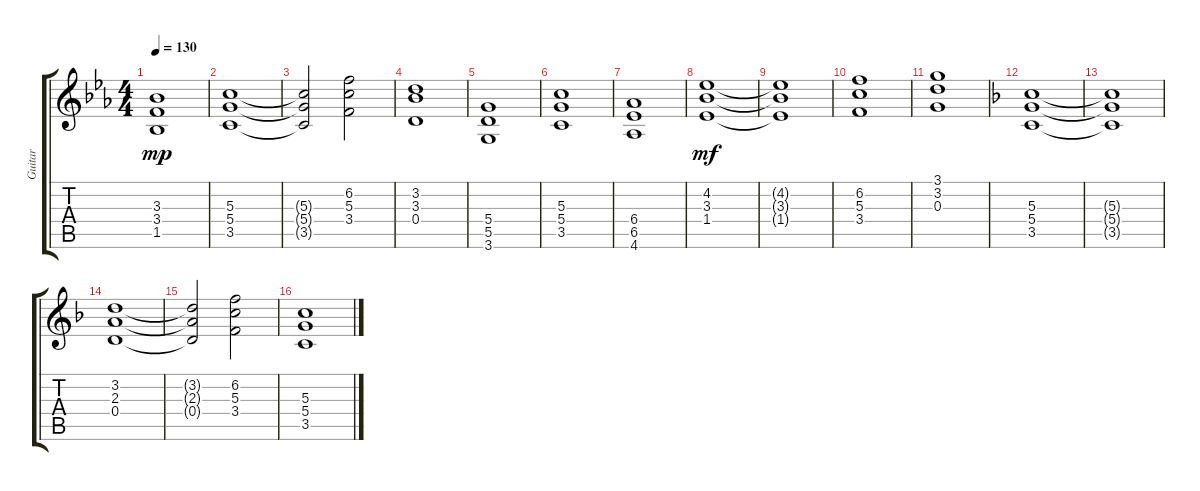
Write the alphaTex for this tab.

\track ("Guitar" "Guitar") {instrument acousticguitarsteel}
\staff {score tabs}
\tuning (E4 B3 G3 D3 A2 E2) {hide}
\ts (4 4)
\tempo 130
\clef g2
\ks cminor
(3.3{t} 3.4{t} 1.5{t}).1{dy mp} |
(5.3 5.4 3.5).1 |
(5.3{t} 5.4{t} 3.5{t}).2 (6.2 5.3 3.4).2 |
(3.2 3.3 0.4).1 |
(5.4 5.5 3.6).1 |
(5.3 5.4 3.5).1 |
(6.4 6.5 4.6).1 |
(4.2 3.3 1.4).1{dy mf} |
(4.2{t} 3.3{t} 1.4{t}).1 |
(6.2 5.3 3.4).1 |
(3.1 3.2 0.3).1 |
\ks dminor
(5.3 5.4 3.5).1 |
(5.3{t} 5.4{t} 3.5{t}).1 |
(3.2 2.3 0.4).1 |
(3.2{t} 2.3{t} 0.4{t}).2 (6.2 5.3 3.4).2 |
(5.3 5.4 3.5).1
